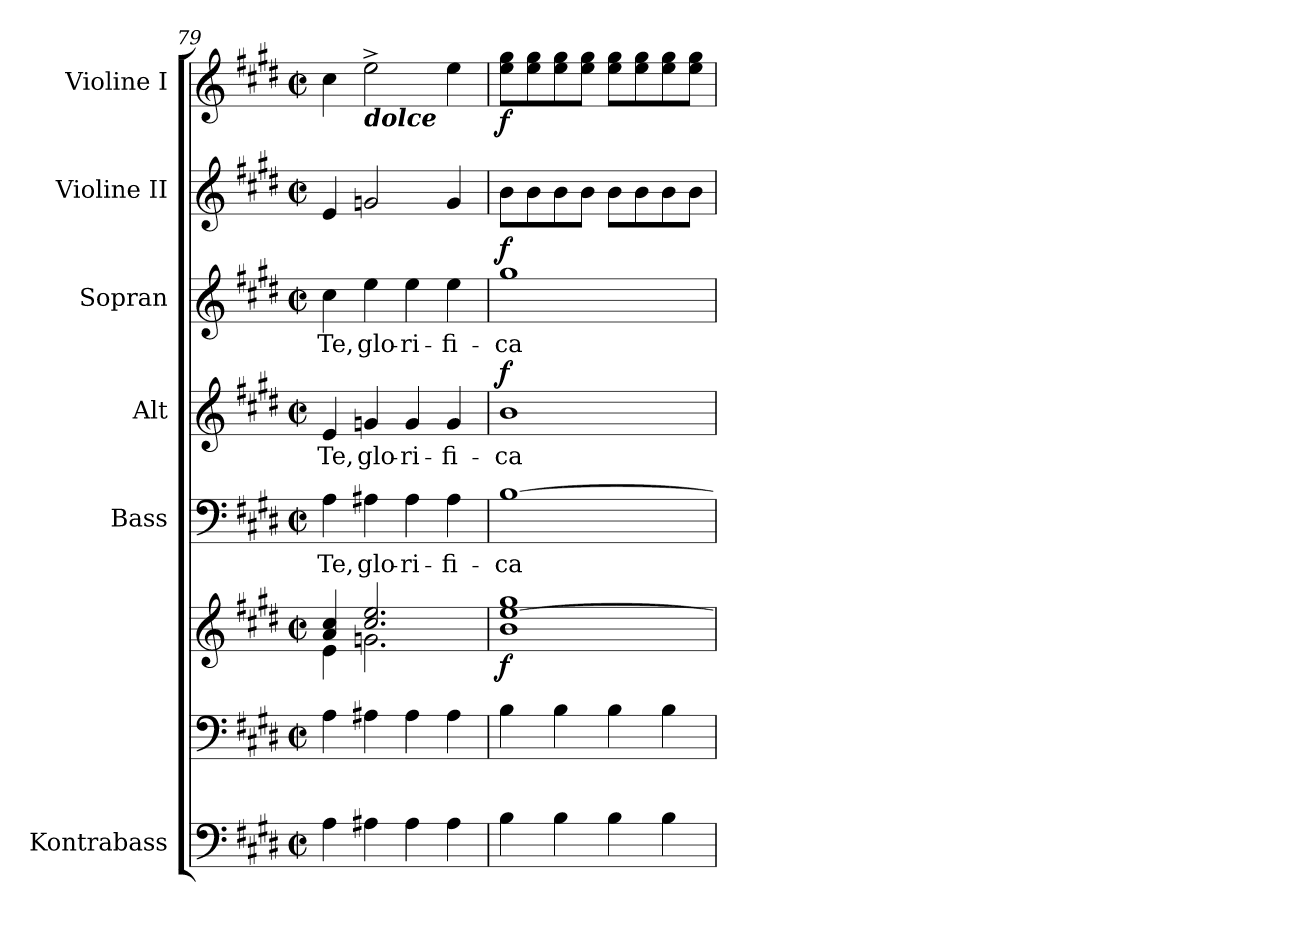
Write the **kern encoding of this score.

**kern	**kern	**kern	**dynam	**kern	**text	**kern	**text	**dynam	**kern	**text	**dynam	**kern	**kern	**dynam
*part7	*part6	*part6	*part6	*part5	*part5	*part4	*part4	*part4	*part3	*part3	*part3	*part2	*part1	*part1
*staff8	*staff7	*staff6	*staff6/7	*staff5	*staff5	*staff4	*staff4	*staff4	*staff3	*staff3	*staff3	*staff2	*staff1	*staff1
*I"Kontrabass	*	*	*	*I"Bass	*	*I"Alt	*	*	*I"Sopran	*	*	*I"Violine II	*I"Violine I	*
*I'Kb.	*	*	*	*I'B.	*	*I'A.	*	*	*I'S.	*	*	*I'Vl. II	*I'Vl. I	*
!!LO:PB:g=z
*clefF4	*clefF4	*clefG2	*	*clefF4	*	*clefG2	*	*	*clefG2	*	*	*clefG2	*clefG2	*
*ITrd7c12	*	*	*	*	*	*	*	*	*	*	*	*	*	*
*k[f#c#g#d#]	*k[f#c#g#d#]	*k[f#c#g#d#]	*	*k[f#c#g#d#]	*	*k[f#c#g#d#]	*	*	*k[f#c#g#d#]	*	*	*k[f#c#g#d#]	*k[f#c#g#d#]	*
*E:	*E:	*E:	*	*E:	*	*E:	*	*	*E:	*	*	*E:	*E:	*
*M2/2	*M2/2	*M2/2	*	*M2/2	*	*M2/2	*	*	*M2/2	*	*	*M2/2	*M2/2	*
*met(c|)	*met(c|)	*met(c|)	*	*met(c|)	*	*met(c|)	*	*	*met(c|)	*	*	*met(c|)	*met(c|)	*
=79	=79	=79	=79	=79	=79	=79	=79	=79	=79	=79	=79	=79	=79	=79
*	*	*^	*	*	*	*	*	*	*	*	*	*	*	*
!	!	!	!	!	!	!LO:LY:b	!	!LO:LY:b	!	!	!LO:LY:b	!	!	!	!
4AA\	4A\	4a/ 4cc#/	4e\	.	4A\	Te,	4e/	Te,	.	4cc#\	Te,	.	4e/	4cc#\	.
!	!	!	!	!	!	!	!	!	!	!	!	!	!	!LO:TX:b:Bi:t=dolce	!
!	!	!	!	!	!	!LO:LY:b	!	!LO:LY:b	!	!	!LO:LY:b	!	!	!	!
4AA#X\	4A#X\	2.cc#/ 2.ee/	2.gn\	.	4A#X\	glo-	4gn/	glo-	.	4ee\	glo-	.	2gn/	2ee^>\	.
!	!	!	!	!	!	!LO:LY:b	!	!LO:LY:b	!	!	!LO:LY:b	!	!	!	!
4AA#\	4A#\	.	.	.	4A#\	-ri-	4g/	-ri-	.	4ee\	-ri-	.	.	.	.
!	!	!	!	!	!	!LO:LY:b	!	!LO:LY:b	!	!	!LO:LY:b	!	!	!	!
4AA#\	4A#\	.	.	.	4A#\	-fi-	4g/	-fi-	.	4ee\	-fi-	.	4g/	4ee\	.
*	*	*v	*v	*	*	*	*	*	*	*	*	*	*	*	*
=80	=80	=80	=80	=80	=80	=80	=80	=80	=80	=80	=80	=80	=80	=80
!	!	!	!LO:DY:b	!	!LO:LY:b	!	!LO:LY:b	!LO:DY:a	!	!LO:LY:b	!LO:DY:a	!	!	!LO:DY:b
4BB\	4B\	1b [1ee 1gg#	f	[1B	-ca-	1b	-ca-	f	1gg#	-ca-	f	8b\L	8ee\ 8gg#\L	f
.	.	.	.	.	.	.	.	.	.	.	.	8b\	8ee\ 8gg#\	.
4BB\	4B\	.	.	.	.	.	.	.	.	.	.	8b\	8ee\ 8gg#\	.
.	.	.	.	.	.	.	.	.	.	.	.	8b\J	8ee\ 8gg#\J	.
4BB\	4B\	.	.	.	.	.	.	.	.	.	.	8b\L	8ee\ 8gg#\L	.
.	.	.	.	.	.	.	.	.	.	.	.	8b\	8ee\ 8gg#\	.
4BB\	4B\	.	.	.	.	.	.	.	.	.	.	8b\	8ee\ 8gg#\	.
.	.	.	.	.	.	.	.	.	.	.	.	8b\J	8ee\ 8gg#\J	.
=	=	=	=	=	=	=	=	=	=	=	=	=	=	=
*-	*-	*-	*-	*-	*-	*-	*-	*-	*-	*-	*-	*-	*-	*-
